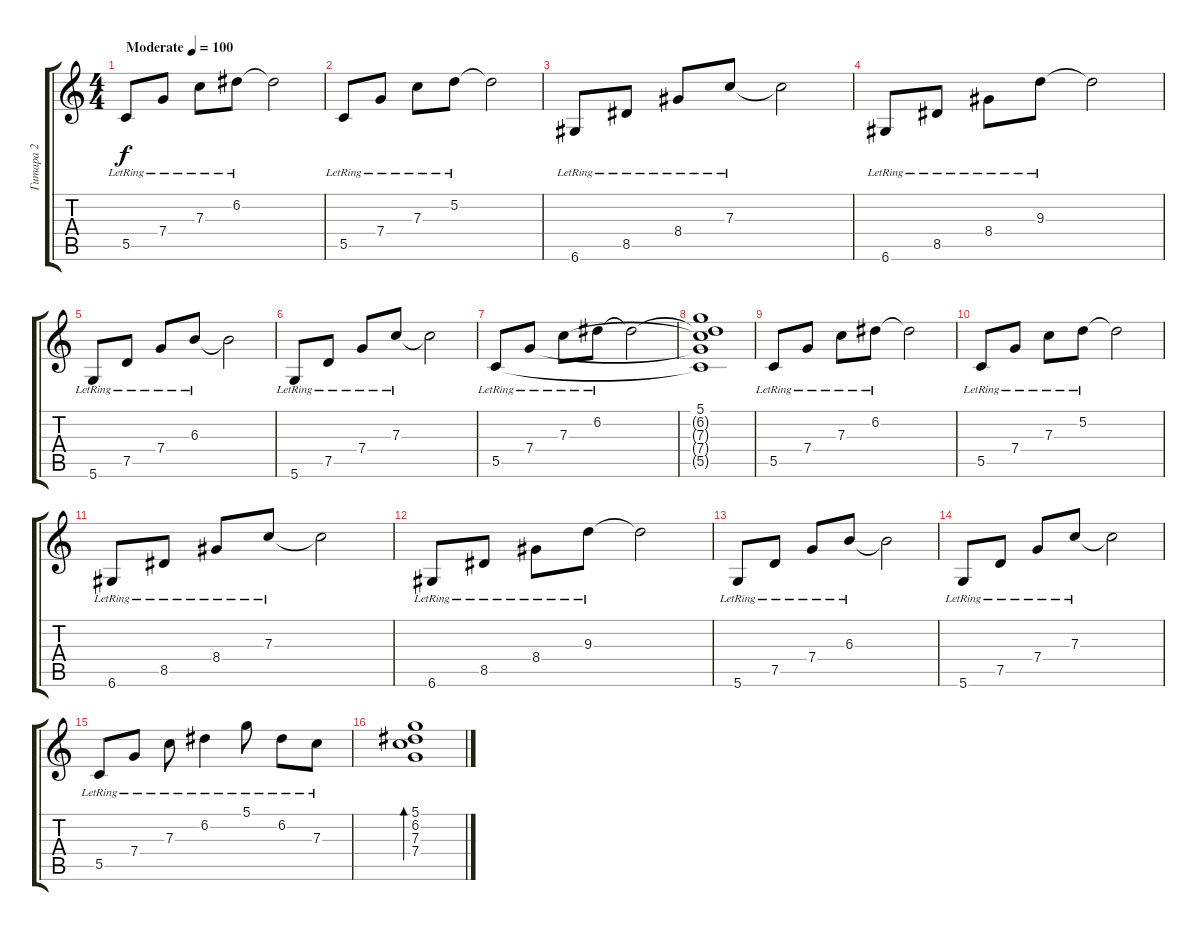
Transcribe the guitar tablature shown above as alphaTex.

\track ("Гитара 2" "Гитара 2") {instrument overdrivenguitar}
\staff {score tabs}
\tuning (D4 A3 F3 C3 G2 D2) {hide}
\ts (4 4)
\tempo (100 "Moderate")
\clef g2
\ks c
5.5{lr}.8{dy f volume 16 instrument electricguitarclean} 7.4{lr}.8 7.3{lr}.8 6.2{lr}.8 6.2{t}.2 |
5.5{lr}.8 7.4{lr}.8 7.3{lr}.8 5.2{lr}.8 5.2{t}.2 |
6.6{lr}.8 8.5{lr}.8 8.4{lr}.8 7.3{lr}.8 7.3{t}.2 |
6.6{lr}.8 8.5{lr}.8 8.4{lr}.8 9.3{lr}.8 9.3{t}.2 |
5.6{lr}.8 7.5{lr}.8 7.4{lr}.8 6.3{lr}.8 6.3{t}.2 |
5.6{lr}.8 7.5{lr}.8 7.4{lr}.8 7.3{lr}.8 7.3{t}.2 |
5.5{lr}.8 7.4{lr}.8 7.3{lr}.8 6.2{lr}.8 6.2{t}.2 |
(5.1 6.2{t} 7.3{t} 7.4{t} 5.5{t}).1 |
5.5{lr}.8 7.4{lr}.8 7.3{lr}.8 6.2{lr}.8 6.2{t}.2 |
5.5{lr}.8 7.4{lr}.8 7.3{lr}.8 5.2{lr}.8 5.2{t}.2 |
6.6{lr}.8 8.5{lr}.8 8.4{lr}.8 7.3{lr}.8 7.3{t}.2 |
6.6{lr}.8 8.5{lr}.8 8.4{lr}.8 9.3{lr}.8 9.3{t}.2 |
5.6{lr}.8 7.5{lr}.8 7.4{lr}.8 6.3{lr}.8 6.3{t}.2 |
5.6{lr}.8 7.5{lr}.8 7.4{lr}.8 7.3{lr}.8 7.3{t}.2 |
5.5{lr}.8 7.4{lr}.8 7.3{lr}.8 6.2{lr}.4 5.1{lr}.8 6.2{lr}.8 7.3{lr}.8 |
(5.1 6.2 7.3 7.4).1{bd 120}
